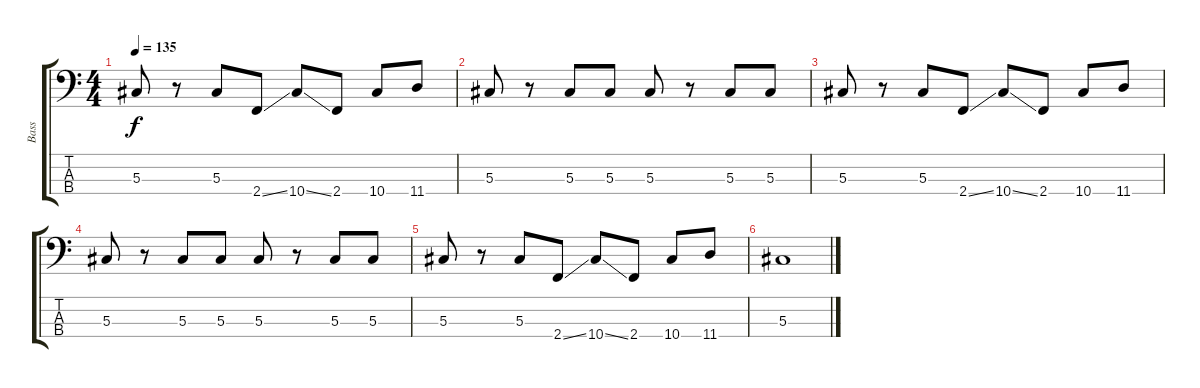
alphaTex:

\track ("Bass" "Bass") {instrument electricbassfinger}
\staff {score tabs}
\tuning (Gb2 Db2 Ab1 Eb1) {hide}
\ts (4 4)
\tempo 135
\clef f4
\ks c
5.3.8{dy f} r.8 5.3.8 2.4{ss}.8 10.4{ss}.8 2.4.8 10.4.8 11.4.8 |
5.3.8 r.8 5.3.8 5.3.8 5.3.8 r.8 5.3.8 5.3.8 |
5.3.8 r.8 5.3.8 2.4{ss}.8 10.4{ss}.8 2.4.8 10.4.8 11.4.8 |
5.3.8 r.8 5.3.8 5.3.8 5.3.8 r.8 5.3.8 5.3.8 |
5.3.8 r.8 5.3.8 2.4{ss}.8 10.4{ss}.8 2.4.8 10.4.8 11.4.8 |
5.3.1
